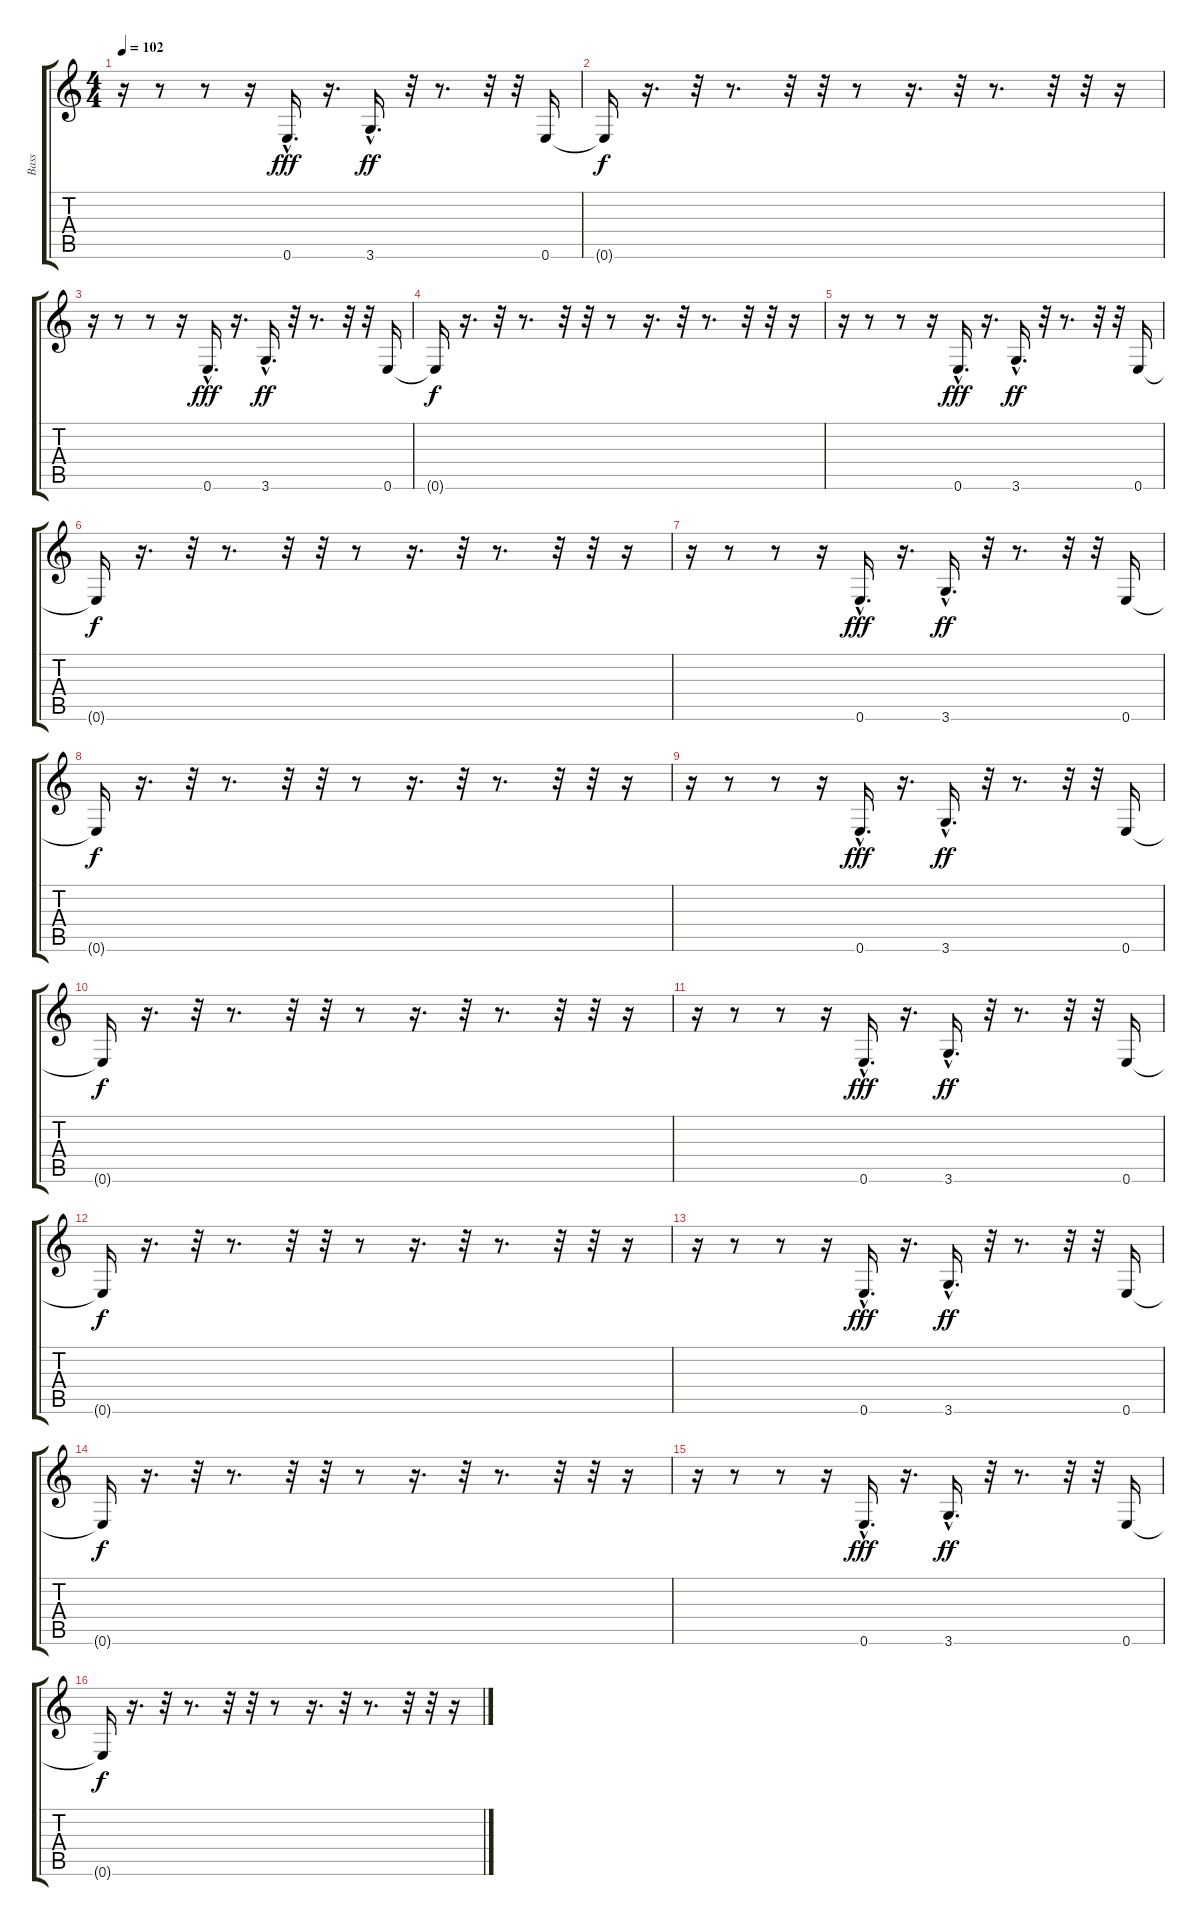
\track ("Bass" "Bass") {instrument electricbassfinger}
\staff {score tabs}
\tuning (E4 B3 G3 D3 A2 E2) {hide}
\ts (4 4)
\tempo 102
\clef g2
\ks c
r.16{dy ff} r.8 r.8 r.16 0.6{hac}.16{d dy fff} r.16{d} 3.6{hac}.16{d dy ff} r.32 r.8{d} r.32 r.32 0.6.16 |
0.6{t}.16{dy f} r.16{d} r.32 r.8{d} r.32 r.32 r.8 r.16{d} r.32 r.8{d} r.32 r.32 r.16 |
r.16 r.8 r.8 r.16 0.6{hac}.16{d dy fff} r.16{d} 3.6{hac}.16{d dy ff} r.32 r.8{d} r.32 r.32 0.6.16 |
0.6{t}.16{dy f} r.16{d} r.32 r.8{d} r.32 r.32 r.8 r.16{d} r.32 r.8{d} r.32 r.32 r.16 |
r.16 r.8 r.8 r.16 0.6{hac}.16{d dy fff} r.16{d} 3.6{hac}.16{d dy ff} r.32 r.8{d} r.32 r.32 0.6.16 |
0.6{t}.16{dy f} r.16{d} r.32 r.8{d} r.32 r.32 r.8 r.16{d} r.32 r.8{d} r.32 r.32 r.16 |
r.16 r.8 r.8 r.16 0.6{hac}.16{d dy fff} r.16{d} 3.6{hac}.16{d dy ff} r.32 r.8{d} r.32 r.32 0.6.16 |
0.6{t}.16{dy f} r.16{d} r.32 r.8{d} r.32 r.32 r.8 r.16{d} r.32 r.8{d} r.32 r.32 r.16 |
r.16 r.8 r.8 r.16 0.6{hac}.16{d dy fff} r.16{d} 3.6{hac}.16{d dy ff} r.32 r.8{d} r.32 r.32 0.6.16 |
0.6{t}.16{dy f} r.16{d} r.32 r.8{d} r.32 r.32 r.8 r.16{d} r.32 r.8{d} r.32 r.32 r.16 |
r.16 r.8 r.8 r.16 0.6{hac}.16{d dy fff} r.16{d} 3.6{hac}.16{d dy ff} r.32 r.8{d} r.32 r.32 0.6.16 |
0.6{t}.16{dy f} r.16{d} r.32 r.8{d} r.32 r.32 r.8 r.16{d} r.32 r.8{d} r.32 r.32 r.16 |
r.16 r.8 r.8 r.16 0.6{hac}.16{d dy fff} r.16{d} 3.6{hac}.16{d dy ff} r.32 r.8{d} r.32 r.32 0.6.16 |
0.6{t}.16{dy f} r.16{d} r.32 r.8{d} r.32 r.32 r.8 r.16{d} r.32 r.8{d} r.32 r.32 r.16 |
r.16 r.8 r.8 r.16 0.6{hac}.16{d dy fff} r.16{d} 3.6{hac}.16{d dy ff} r.32 r.8{d} r.32 r.32 0.6.16 |
0.6{t}.16{dy f} r.16{d} r.32 r.8{d} r.32 r.32 r.8 r.16{d} r.32 r.8{d} r.32 r.32 r.16
